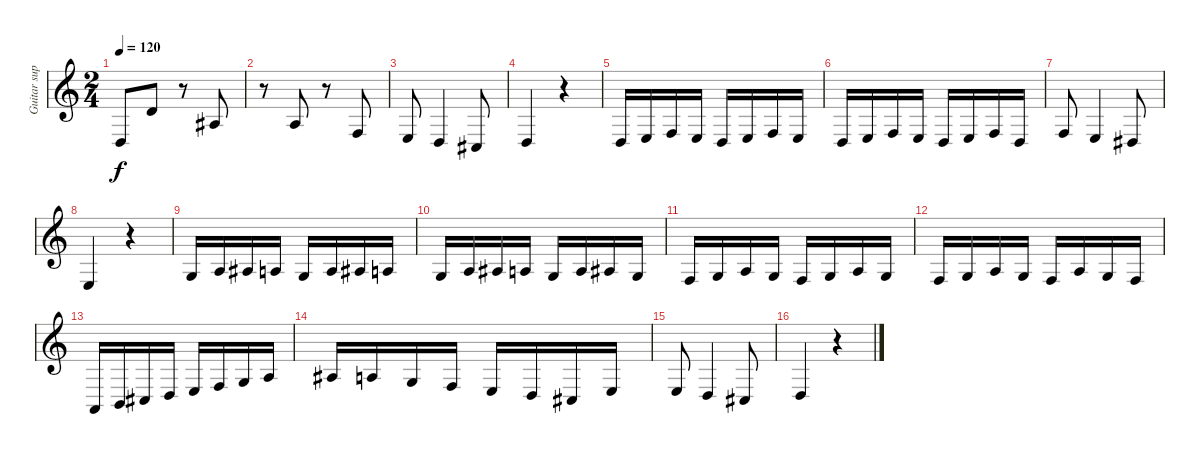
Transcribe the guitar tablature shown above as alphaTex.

\track ("Guitar support" "Guitar sup") {instrument churchorgan}
\staff {score}
\tuning (E4 B3 G3 D3 A2 E2) {hide}
\ts (2 4)
\tempo 120
\clef g2
\ks c
0.4.8{dy f} 3.2.8 r.8 3.3.8 |
r.8 2.3.8 r.8 3.4.8 |
2.4.8 0.4.4 4.5.8 |
0.4.4 r.4 |
0.4.16 2.4.16 3.4.16 2.4.16 0.4.16 2.4.16 3.4.16 2.4.16 |
0.4.16 2.4.16 3.4.16 2.4.16 0.4.16 2.4.16 3.4.16 0.4.16 |
3.4.8 2.4.4 1.4.8 |
2.4.4 r.4 |
0.3.16 2.3.16 3.3.16 2.3.16 0.3.16 2.3.16 3.3.16 2.3.16 |
0.3.16 2.3.16 3.3.16 2.3.16 0.3.16 2.3.16 3.3.16 0.3.16 |
3.4.16 0.3.16 2.3.16 0.3.16 3.4.16 0.3.16 2.3.16 0.3.16 |
3.4.16 0.3.16 2.3.16 0.3.16 3.4.16 2.3.16 0.3.16 3.4.16 |
0.5.16 2.5.16 4.5.16 0.4.16 2.4.16 3.4.16 0.3.16 2.3.16 |
3.3.16 2.3.16 0.3.16 3.4.16 2.4.16 0.4.16 4.5.16 2.4.16 |
2.4.8 0.4.4 4.5.8 |
0.4.4 r.4
